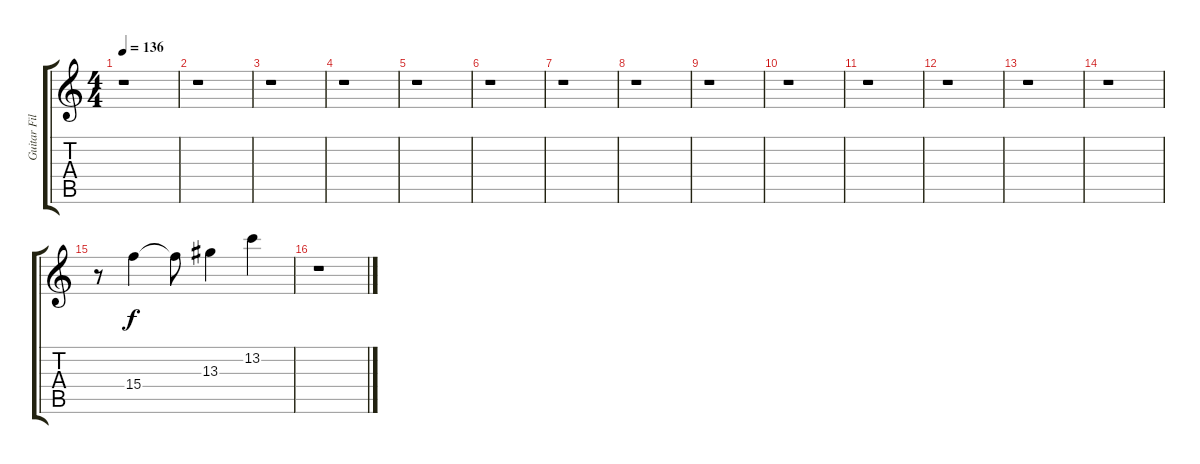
\track ("Guitar Fills" "Guitar Fil") {instrument electricguitarclean}
\staff {score tabs}
\tuning (E4 B3 G3 D3 A2 E2) {hide}
\ts (4 4)
\tempo 136
\clef g2
\ks c
r.1{dy f} |
r.1 |
r.1 |
r.1 |
r.1 |
r.1 |
r.1 |
r.1 |
r.1 |
r.1 |
r.1 |
r.1 |
r.1 |
r.1 |
r.8 15.4.4 15.4{t}.8 13.3.4 13.2.4 |
r.1
